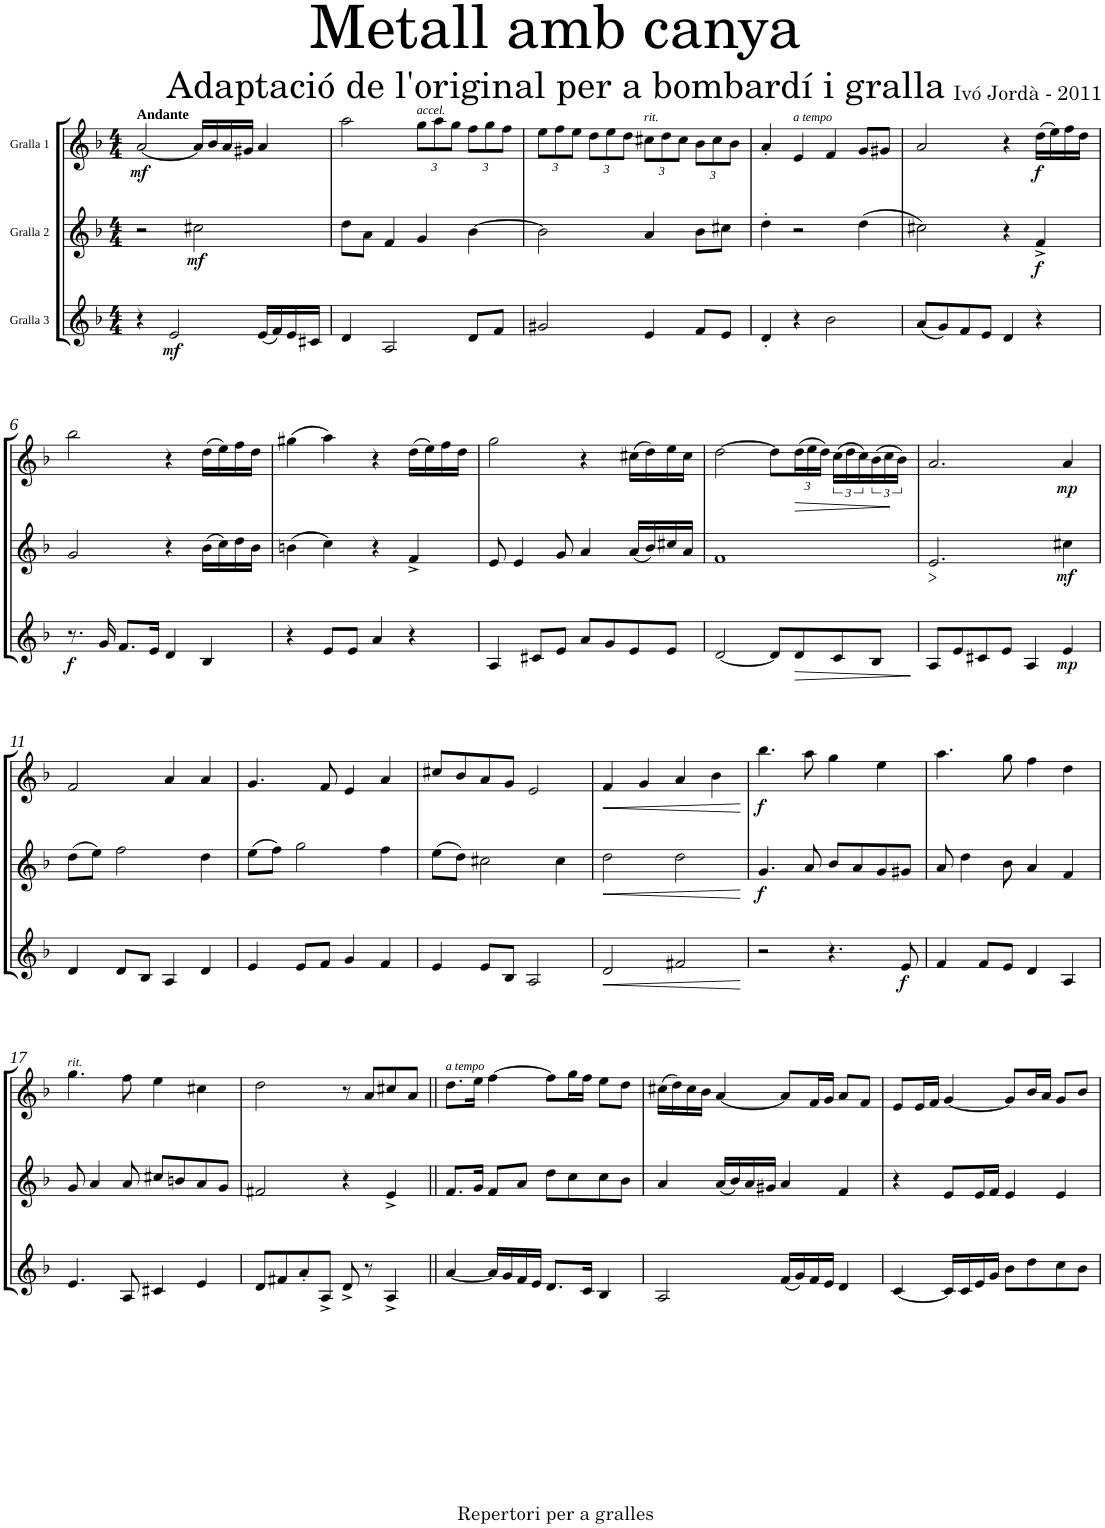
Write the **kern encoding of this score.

**kern	**dynam	**kern	**dynam	**kern	**dynam
*part3	*part3	*part2	*part2	*part1	*part1
*staff3	*staff3	*staff2	*staff2	*staff1	*staff1
*I"Gralla 3	*	*I"Gralla 2	*	*I"Gralla 1	*
*clefG2	*	*clefG2	*	*clefG2	*
*k[b-]	*	*k[b-]	*	*k[b-]	*
*F:	*	*F:	*	*F:	*
*M4/4	*	*M4/4	*	*M4/4	*
=1	=1	=1	=1	=1	=1
!	!	!	!	!LO:TX:a:B:t=Andante	!
!	!	!	!	!	!LO:DY:b
4r	.	2r	.	[2a/	mf
!	!LO:DY:b	!	!	!	!
2e/	mf	.	.	.	.
!	!	!	!LO:DY:b	!	!
.	.	2cc#X\	mf	16a/LL]	.
.	.	.	.	16b-/	.
.	.	.	.	16a/	.
.	.	.	.	16g#X/JJ	.
(<16e/LL	.	.	.	4a/	.
16f/)	.	.	.	.	.
16e/	.	.	.	.	.
16c#X/JJ	.	.	.	.	.
=2	=2	=2	=2	=2	=2
4d/	.	8dd\L	.	2aa\	.
.	.	8a\J	.	.	.
2A/	.	4f/	.	.	.
*	*	*	*	*Xbrackettup	*
!	!	!	!	!LO:TX:a:i:t=accel.	!
.	.	4g/	.	12gg\L	.
.	.	.	.	12aa\	.
.	.	.	.	12gg\J	.
8d/L	.	[4b-\	.	12ff\L	.
.	.	.	.	12gg\	.
8f/J	.	.	.	.	.
.	.	.	.	12ff\J	.
=3	=3	=3	=3	=3	=3
2g#X/	.	2b-\]	.	12ee\L	.
.	.	.	.	12ff\	.
.	.	.	.	12ee\J	.
.	.	.	.	12dd\L	.
.	.	.	.	12ee\	.
.	.	.	.	12dd\J	.
!	!	!	!	!LO:TX:a:i:t=rit.	!
4e/	.	4a/	.	12cc#X\L	.
.	.	.	.	12dd\	.
.	.	.	.	12cc#\J	.
8f/L	.	8b-\L	.	12b-\L	.
.	.	.	.	12cc#\	.
8e/J	.	8cc#X\J	.	.	.
.	.	.	.	12b-\J	.
=4	=4	=4	=4	=4	=4
4d'/	.	4dd'\	.	4a'/	.
!	!	!	!	!LO:TX:a:i:t=a tempo	!
4r	.	2r	.	4e/	.
2b-\	.	.	.	4f/	.
.	.	(>4dd\	.	8g/L	.
.	.	.	.	8g#X/J	.
=5	=5	=5	=5	=5	=5
(<8a/L	.	2cc#X\)	.	2a/	.
8g/)	.	.	.	.	.
8f/	.	.	.	.	.
8e/J	.	.	.	.	.
4d/	.	4r	.	4r	.
!	!	!	!LO:DY:b	!	!LO:DY:b
4r	.	4f^/	f	(>16dd\LL	f
.	.	.	.	16ee\)	.
.	.	.	.	16ff\	.
.	.	.	.	16dd\JJ	.
!!LO:LB:g=z
=6	=6	=6	=6	=6	=6
!	!LO:DY:b	!	!	!	!
8.r	f	2g/	.	2bb-\	.
16g/	.	.	.	.	.
8.f/L	.	.	.	.	.
16e/Jk	.	.	.	.	.
4d/	.	4r	.	4r	.
4B-/	.	(>16b-\LL	.	(>16dd\LL	.
.	.	16cc\)	.	16ee\)	.
.	.	16dd\	.	16ff\	.
.	.	16b-\JJ	.	16dd\JJ	.
=7	=7	=7	=7	=7	=7
4r	.	(>4bn\	.	(>4gg#X\	.
8e/L	.	4cc\)	.	4aa\)	.
8e/J	.	.	.	.	.
4a/	.	4r	.	4r	.
4r	.	4f^/	.	(>16dd\LL	.
.	.	.	.	16ee\)	.
.	.	.	.	16ff\	.
.	.	.	.	16dd\JJ	.
=8	=8	=8	=8	=8	=8
4A/	.	8e/	.	2gg\	.
.	.	4e/	.	.	.
8c#X/L	.	.	.	.	.
8e/J	.	8g/	.	.	.
8a/L	.	4a/	.	4r	.
8g/	.	.	.	.	.
8e/	.	(<16a/LL	.	(>16cc#X\LL	.
.	.	16b-/)	.	16dd\)	.
8e/J	.	16cc#X/	.	16ee\	.
.	.	16a/JJ	.	16cc#\JJ	.
=9	=9	=9	=9	=9	=9
[2d/	.	1f	.	[2dd\	.
8d/L]	.	.	.	8dd\L]	.
!	!LO:HP:b	!	!	!	!LO:HP:b
8d/	>	.	.	(>24dd\L	>
.	.	.	.	24ee\	.
.	.	.	.	24dd\JJ)	.
*	*	*	*	*brackettup	*
8c/	.	.	.	(>24cc\LL	.
.	.	.	.	24dd\	.
.	.	.	.	24cc\)	.
8B-/J	.	.	.	(>24b-\	.
.	.	.	.	24cc\	.
.	.	.	.	24b-\JJ)	]
.	.	.	[	.	.
=10	=10	=10	=10	=10	=10
!	!	!	!LO:HP:b	!	!
8A/L	.	2.e/	>	2.a/	.
8e/	.	.	.	.	.
8c#X/	.	.	.	.	.
8e/J	.	.	.	.	.
4A/	.	.	.	.	.
!	!LO:DY:b	!	!LO:DY:b	!	!LO:DY:b
4e/	mp	4cc#X\	mf	4a/	mp
!!LO:LB:g=z
=11	=11	=11	=11	=11	=11
4d/	.	(>8dd\L	.	2f/	.
.	.	8ee\J)	.	.	.
8d/L	.	2ff\	.	.	.
8B-/J	.	.	.	.	.
4A/	.	.	.	4a/	.
4d/	.	4dd\	.	4a/	.
=12	=12	=12	=12	=12	=12
4e/	.	(>8ee\L	.	4.g/	.
.	.	8ff\J)	.	.	.
8e/L	.	2gg\	.	.	.
8f/J	.	.	.	8f/	.
4g/	.	.	.	4e/	.
4f/	.	4ff\	.	4a/	.
=13	=13	=13	=13	=13	=13
4e/	.	(>8ee\L	.	8cc#X/L	.
.	.	8dd\J)	.	8b-/	.
8e/L	.	2cc#X\	.	8a/	.
8B-/J	.	.	.	8g/J	.
2A/	.	.	.	2e/	.
.	.	4cc#\	.	.	.
=14	=14	=14	=14	=14	=14
!	!	!	!LO:HP:b	!	!LO:HP:b
2d/	.	2dd\	<	4f/	<
.	.	.	.	4g/	.
2f#X/	.	2dd\	.	4a/	.
.	.	.	.	4b-\	.
.	]	.	]	.	[
=15	=15	=15	=15	=15	=15
!	!	!	!LO:DY:b	!	!LO:DY:b
2r	.	4.g/	f	4.bb-\	f
.	.	8a/	.	8aa\	.
4.r	.	8b-/L	.	4gg\	.
.	.	8a/	.	.	.
.	.	8g/	.	4ee\	.
!	!LO:DY:b	!	!	!	!
8e/	f	8g#X/J	.	.	.
=16	=16	=16	=16	=16	=16
4f/	.	8a/	.	4.aa\	.
.	.	4dd\	.	.	.
8f/L	.	.	.	.	.
8e/J	.	8b-\	.	8gg\	.
4d/	.	4a/	.	4ff\	.
4A/	.	4f/	.	4dd\	.
!!LO:LB:g=z
=17	=17	=17	=17	=17	=17
!	!	!	!	!LO:TX:a:i:t=rit.	!
4.e/	.	8g/	.	4.gg\	.
.	.	4a/	.	.	.
8A/	.	8a/	.	8ff\	.
4c#X/	.	8cc#X/L	.	4ee\	.
.	.	8bn/	.	.	.
4e/	.	8a/	.	4cc#X\	.
.	.	8g/J	.	.	.
=18	=18	=18	=18	=18	=18
8d/L	.	2f#X/	.	2dd\	.
8f#X/	.	.	.	.	.
8a'/	.	.	.	.	.
8A^/J	.	.	.	.	.
8d^/	.	4r	.	8r	.
8r	.	.	.	8a/L	.
4A^/	.	4e^/	.	8cc#X/	.
.	.	.	.	8a/J	.
=19||	=19||	=19||	=19||	=19||	=19||
!	!	!	!	!LO:TX:a:i:t=a tempo	!
[4a/	.	8.f/L	.	8.dd\L	.
.	.	16g/Jk	.	16ee\Jk	.
16a/LL]	.	8f/L	.	[4ff\	.
16g/	.	.	.	.	.
16f/	.	8a/J	.	.	.
16e/JJ	.	.	.	.	.
8.d/L	.	8dd\L	.	8ff\L]	.
.	.	8cc\	.	16gg\L	.
16c/Jk	.	.	.	16ff\JJ	.
4B-/	.	8cc\	.	8ee\L	.
.	.	8b-\J	.	8dd\J	.
=20	=20	=20	=20	=20	=20
2A/	.	4a/	.	(>16cc#X\LL	.
.	.	.	.	16dd\)	.
.	.	.	.	16cc#\	.
.	.	.	.	16b-\JJ	.
.	.	(<16a/LL	.	[4a/	.
.	.	16b-/)	.	.	.
.	.	16a/	.	.	.
.	.	16g#X/JJ	.	.	.
(<16f/LL	.	4a/	.	8a/L]	.
16g/)	.	.	.	.	.
16f/	.	.	.	16f/L	.
16e/JJ	.	.	.	16g/JJ	.
4d/	.	4f/	.	8a/L	.
.	.	.	.	8f/J	.
=21	=21	=21	=21	=21	=21
[4c/	.	4r	.	8e/L	.
.	.	.	.	16e/L	.
.	.	.	.	16f/JJ	.
16c/LL]	.	8e/L	.	[4g/	.
16c/	.	.	.	.	.
16e/	.	16e/L	.	.	.
16g/JJ	.	16f/JJ	.	.	.
8b-\L	.	4e/	.	8g/L]	.
8dd\	.	.	.	16b-/L	.
.	.	.	.	16a/JJ	.
8cc\	.	4e/	.	8g/L	.
8b-\J	.	.	.	8b-/J	.
=	=	=	=	=	=
*-	*-	*-	*-	*-	*-
